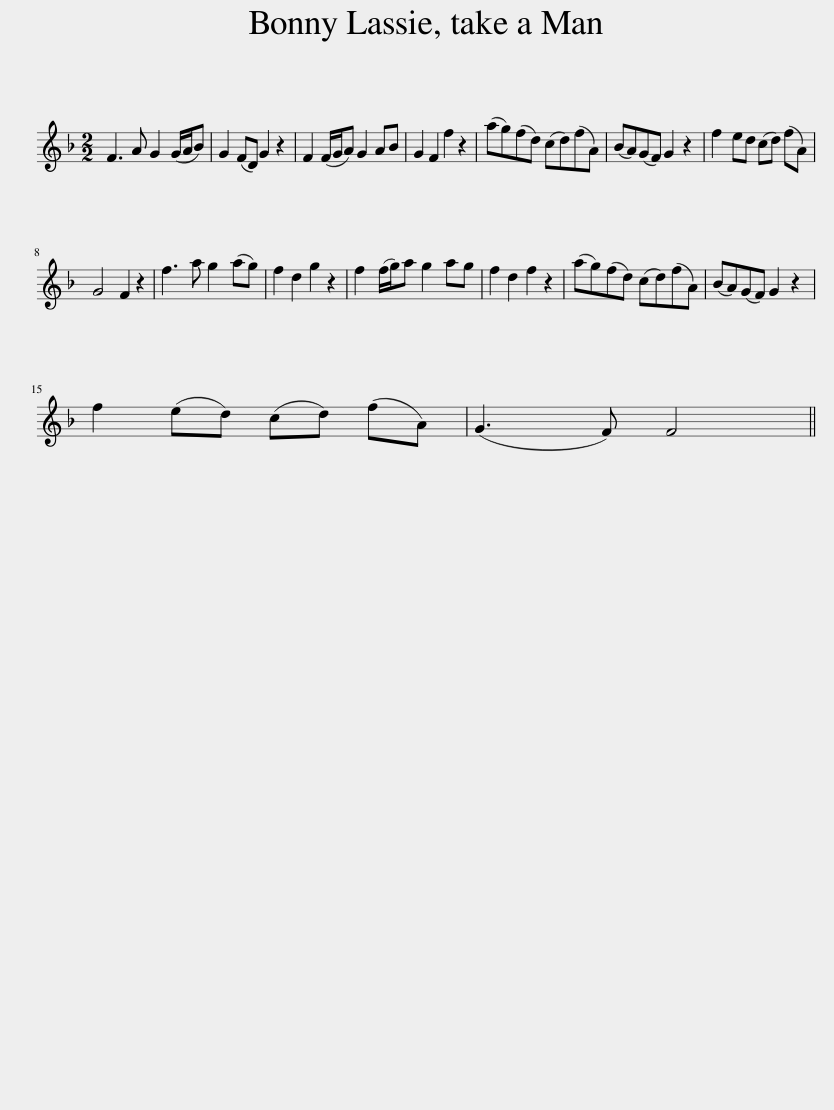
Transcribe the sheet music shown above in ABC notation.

X:1
L:1/8
M:2/2
I:linebreak $
K:F
V:1 treble
V:1
 F3 A G2 (G/A/B) | G2 (FD) G2 z2 | F2 (F/G/A) G2 AB | G2 F2 f2 z2 | (ag)(fd) (cd)(fA) | %5
 (BA)(GF) G2 z2 | f2 ed (cd) (fA) |$ G4 F2 z2 | f3 a g2 (ag) | f2 d2 g2 z2 | %10
 f2 (f/g/)a g2 ag | f2 d2 f2 z2 | (ag)(fd) (cd)(fA) | (BA)(GF) G2 z2 |$ f2 (ed) (cd) (fA) | %15
 (G3 F) F4 || %16
